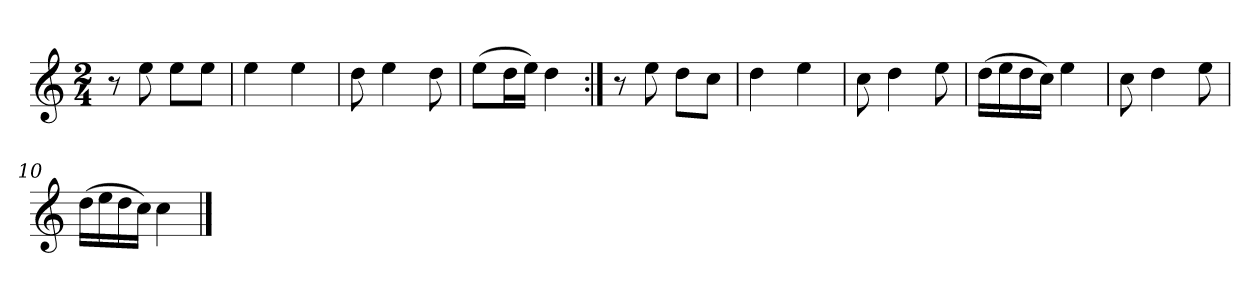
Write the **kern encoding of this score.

**kern
*part1
*staff1
*clefG2
*k[]
*C:
*M2/4
*MM86
=1
8r
8ee\
8ee\L
8ee\J
=2
4ee\
4ee\
=3
8dd\
4ee\
8dd\
=4
(8ee\L
16dd\L
16ee\JJ)
4dd\
=5:|!
8r
8ee\
8dd\L
8cc\J
!!LO:LB:g=z
=6
4dd\
4ee\
=7
8cc\
4dd\
8ee\
=8
(16dd\LL
16ee\
16dd\
16cc\JJ)
4ee\
=9
8cc\
4dd\
8ee\
=10
(16dd\LL
16ee\
16dd\
16cc\JJ)
4cc\
==
*-
